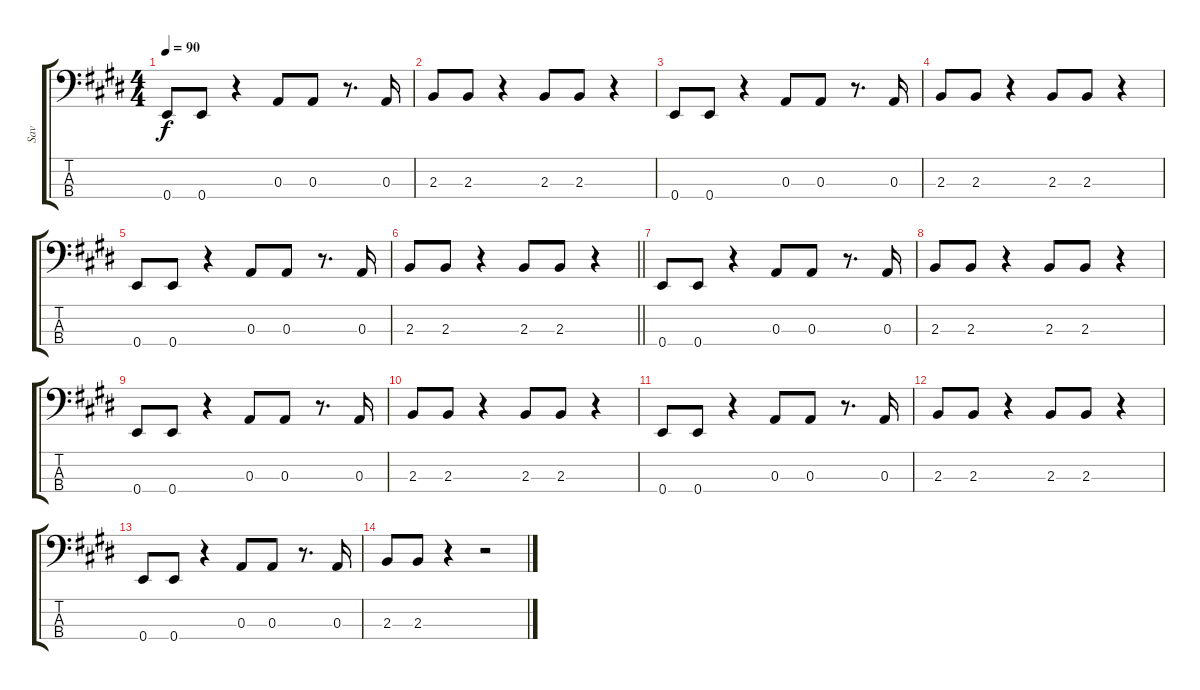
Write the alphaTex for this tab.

\track ("Sav" "Sav") {instrument electricbasspick}
\staff {score tabs}
\tuning (G2 D2 A1 E1) {hide}
\ts (4 4)
\tempo 90
\clef f4
\ks e
0.4.8{dy f} 0.4.8 r.4 0.3.8 0.3.8 r.8{d} 0.3.16 |
2.3.8 2.3.8 r.4 2.3.8 2.3.8 r.4 |
0.4.8 0.4.8 r.4 0.3.8 0.3.8 r.8{d} 0.3.16 |
2.3.8 2.3.8 r.4 2.3.8 2.3.8 r.4 |
0.4.8 0.4.8 r.4 0.3.8 0.3.8 r.8{d} 0.3.16 |
\barLineRight lightlight
2.3.8 2.3.8 r.4 2.3.8 2.3.8 r.4 |
0.4.8 0.4.8 r.4 0.3.8 0.3.8 r.8{d} 0.3.16 |
2.3.8 2.3.8 r.4 2.3.8 2.3.8 r.4 |
0.4.8 0.4.8 r.4 0.3.8 0.3.8 r.8{d} 0.3.16 |
2.3.8 2.3.8 r.4 2.3.8 2.3.8 r.4 |
0.4.8 0.4.8 r.4 0.3.8 0.3.8 r.8{d} 0.3.16 |
2.3.8 2.3.8 r.4 2.3.8 2.3.8 r.4 |
0.4.8 0.4.8 r.4 0.3.8 0.3.8 r.8{d} 0.3.16 |
2.3.8 2.3.8 r.4 r.2
